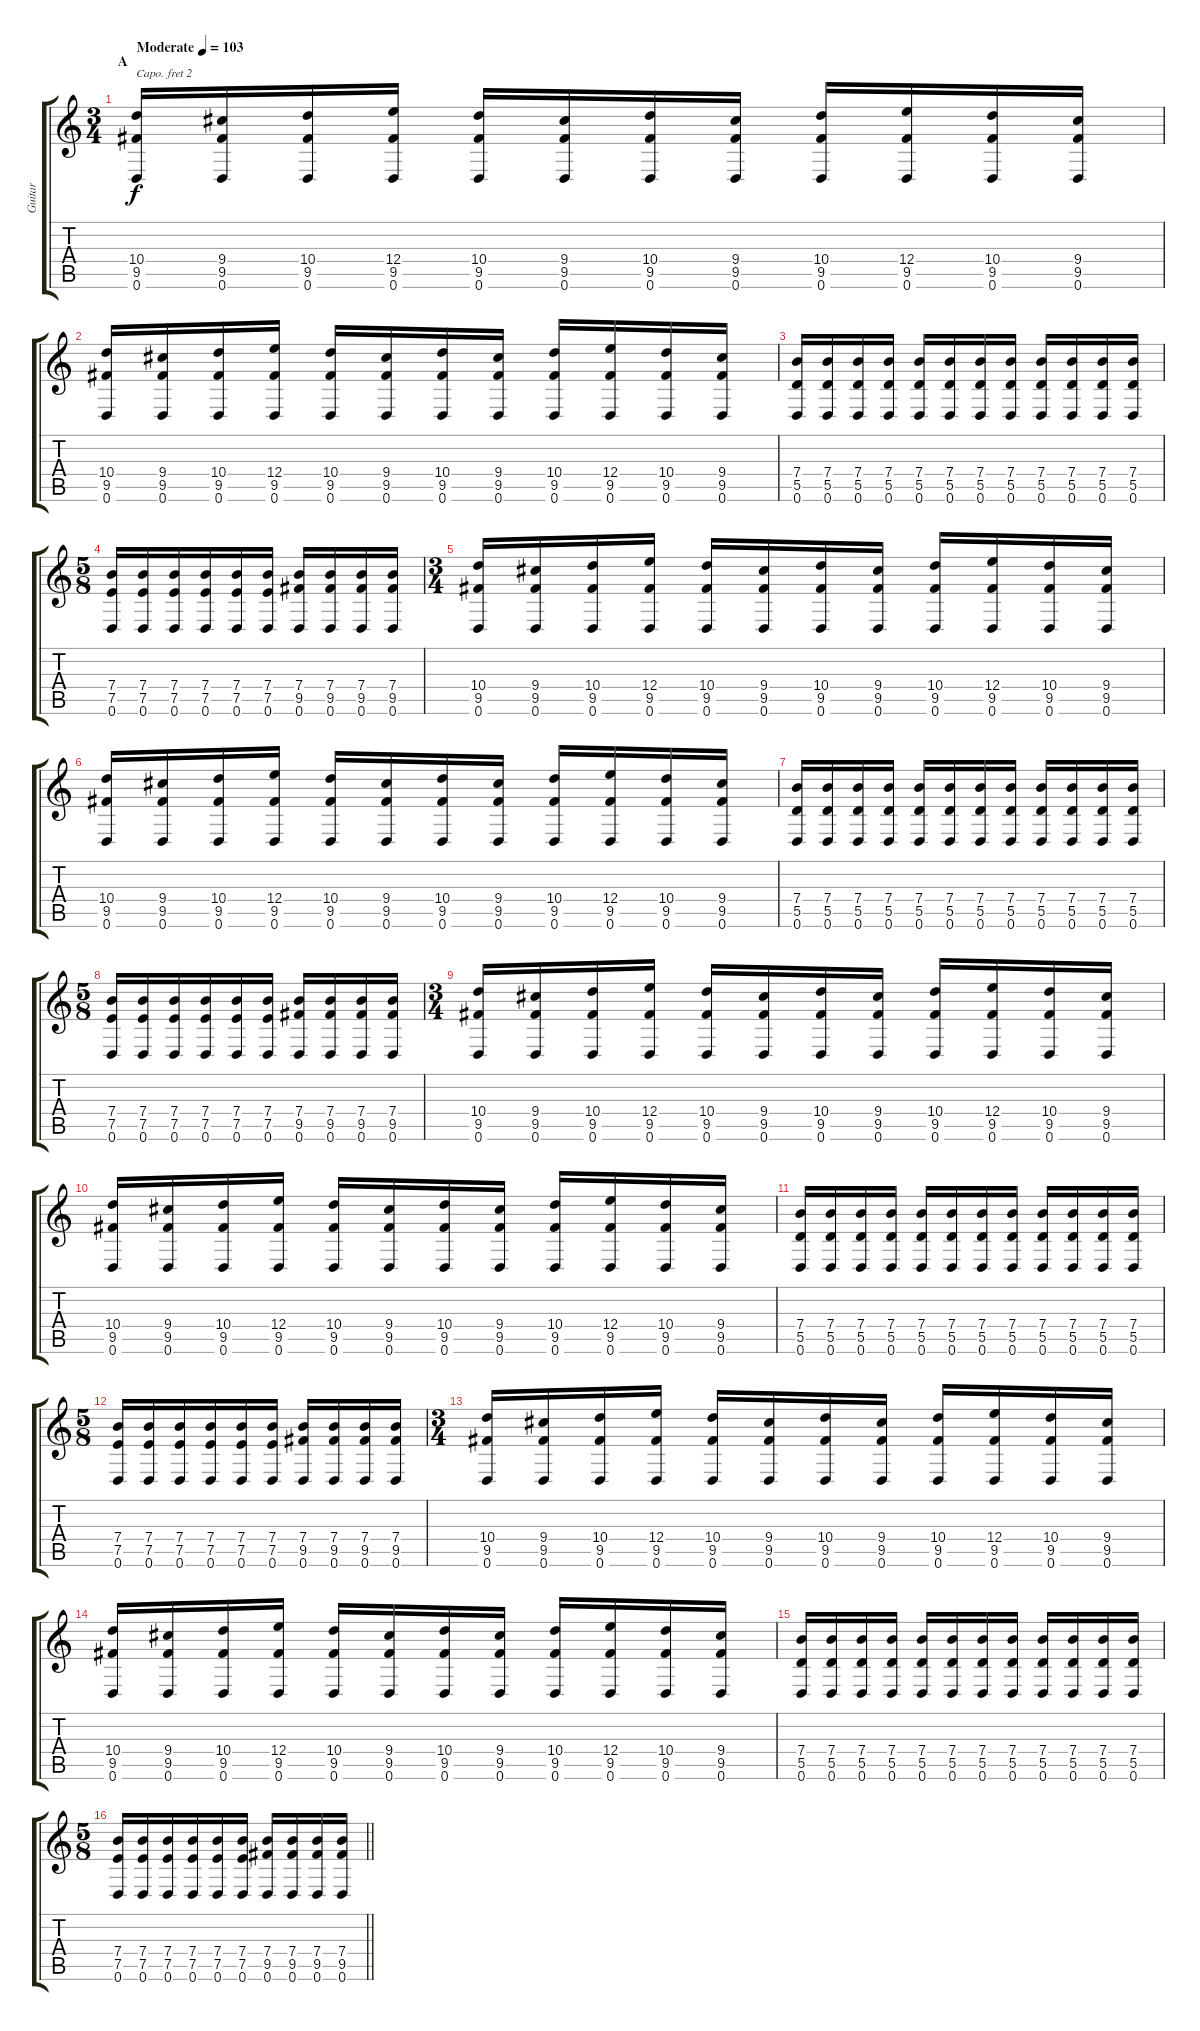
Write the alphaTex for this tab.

\track ("Guitar" "Guitar") {instrument distortionguitar}
\staff {score tabs}
\capo 2
\tuning (G4 E4 A3 D3 G2 C2) {hide}
\ts (3 4)
\section ("" "A")
\tempo (103 "Moderate")
\clef g2
\ks c
(10.4 9.5 0.6).16{dy f instrument distortionguitar} (9.4 9.5 0.6).16 (10.4 9.5 0.6).16 (12.4 9.5 0.6).16 (10.4 9.5 0.6).16 (9.4 9.5 0.6).16 (10.4 9.5 0.6).16 (9.4 9.5 0.6).16 (10.4 9.5 0.6).16 (12.4 9.5 0.6).16 (10.4 9.5 0.6).16 (9.4 9.5 0.6).16 |
(10.4 9.5 0.6).16 (9.4 9.5 0.6).16 (10.4 9.5 0.6).16 (12.4 9.5 0.6).16 (10.4 9.5 0.6).16 (9.4 9.5 0.6).16 (10.4 9.5 0.6).16 (9.4 9.5 0.6).16 (10.4 9.5 0.6).16 (12.4 9.5 0.6).16 (10.4 9.5 0.6).16 (9.4 9.5 0.6).16 |
(7.4 5.5 0.6).16 (7.4 5.5 0.6).16 (7.4 5.5 0.6).16 (7.4 5.5 0.6).16 (7.4 5.5 0.6).16 (7.4 5.5 0.6).16 (7.4 5.5 0.6).16 (7.4 5.5 0.6).16 (7.4 5.5 0.6).16 (7.4 5.5 0.6).16 (7.4 5.5 0.6).16 (7.4 5.5 0.6).16 |
\ts (5 8)
(7.4 7.5 0.6).16 (7.4 7.5 0.6).16 (7.4 7.5 0.6).16 (7.4 7.5 0.6).16 (7.4 7.5 0.6).16 (7.4 7.5 0.6).16 (7.4 9.5 0.6).16 (7.4 9.5 0.6).16 (7.4 9.5 0.6).16 (7.4 9.5 0.6).16 |
\ts (3 4)
(10.4 9.5 0.6).16 (9.4 9.5 0.6).16 (10.4 9.5 0.6).16 (12.4 9.5 0.6).16 (10.4 9.5 0.6).16 (9.4 9.5 0.6).16 (10.4 9.5 0.6).16 (9.4 9.5 0.6).16 (10.4 9.5 0.6).16 (12.4 9.5 0.6).16 (10.4 9.5 0.6).16 (9.4 9.5 0.6).16 |
(10.4 9.5 0.6).16 (9.4 9.5 0.6).16 (10.4 9.5 0.6).16 (12.4 9.5 0.6).16 (10.4 9.5 0.6).16 (9.4 9.5 0.6).16 (10.4 9.5 0.6).16 (9.4 9.5 0.6).16 (10.4 9.5 0.6).16 (12.4 9.5 0.6).16 (10.4 9.5 0.6).16 (9.4 9.5 0.6).16 |
(7.4 5.5 0.6).16 (7.4 5.5 0.6).16 (7.4 5.5 0.6).16 (7.4 5.5 0.6).16 (7.4 5.5 0.6).16 (7.4 5.5 0.6).16 (7.4 5.5 0.6).16 (7.4 5.5 0.6).16 (7.4 5.5 0.6).16 (7.4 5.5 0.6).16 (7.4 5.5 0.6).16 (7.4 5.5 0.6).16 |
\ts (5 8)
(7.4 7.5 0.6).16 (7.4 7.5 0.6).16 (7.4 7.5 0.6).16 (7.4 7.5 0.6).16 (7.4 7.5 0.6).16 (7.4 7.5 0.6).16 (7.4 9.5 0.6).16 (7.4 9.5 0.6).16 (7.4 9.5 0.6).16 (7.4 9.5 0.6).16 |
\ts (3 4)
(10.4 9.5 0.6).16 (9.4 9.5 0.6).16 (10.4 9.5 0.6).16 (12.4 9.5 0.6).16 (10.4 9.5 0.6).16 (9.4 9.5 0.6).16 (10.4 9.5 0.6).16 (9.4 9.5 0.6).16 (10.4 9.5 0.6).16 (12.4 9.5 0.6).16 (10.4 9.5 0.6).16 (9.4 9.5 0.6).16 |
(10.4 9.5 0.6).16 (9.4 9.5 0.6).16 (10.4 9.5 0.6).16 (12.4 9.5 0.6).16 (10.4 9.5 0.6).16 (9.4 9.5 0.6).16 (10.4 9.5 0.6).16 (9.4 9.5 0.6).16 (10.4 9.5 0.6).16 (12.4 9.5 0.6).16 (10.4 9.5 0.6).16 (9.4 9.5 0.6).16 |
(7.4 5.5 0.6).16 (7.4 5.5 0.6).16 (7.4 5.5 0.6).16 (7.4 5.5 0.6).16 (7.4 5.5 0.6).16 (7.4 5.5 0.6).16 (7.4 5.5 0.6).16 (7.4 5.5 0.6).16 (7.4 5.5 0.6).16 (7.4 5.5 0.6).16 (7.4 5.5 0.6).16 (7.4 5.5 0.6).16 |
\ts (5 8)
(7.4 7.5 0.6).16 (7.4 7.5 0.6).16 (7.4 7.5 0.6).16 (7.4 7.5 0.6).16 (7.4 7.5 0.6).16 (7.4 7.5 0.6).16 (7.4 9.5 0.6).16 (7.4 9.5 0.6).16 (7.4 9.5 0.6).16 (7.4 9.5 0.6).16 |
\ts (3 4)
(10.4 9.5 0.6).16 (9.4 9.5 0.6).16 (10.4 9.5 0.6).16 (12.4 9.5 0.6).16 (10.4 9.5 0.6).16 (9.4 9.5 0.6).16 (10.4 9.5 0.6).16 (9.4 9.5 0.6).16 (10.4 9.5 0.6).16 (12.4 9.5 0.6).16 (10.4 9.5 0.6).16 (9.4 9.5 0.6).16 |
(10.4 9.5 0.6).16 (9.4 9.5 0.6).16 (10.4 9.5 0.6).16 (12.4 9.5 0.6).16 (10.4 9.5 0.6).16 (9.4 9.5 0.6).16 (10.4 9.5 0.6).16 (9.4 9.5 0.6).16 (10.4 9.5 0.6).16 (12.4 9.5 0.6).16 (10.4 9.5 0.6).16 (9.4 9.5 0.6).16 |
(7.4 5.5 0.6).16 (7.4 5.5 0.6).16 (7.4 5.5 0.6).16 (7.4 5.5 0.6).16 (7.4 5.5 0.6).16 (7.4 5.5 0.6).16 (7.4 5.5 0.6).16 (7.4 5.5 0.6).16 (7.4 5.5 0.6).16 (7.4 5.5 0.6).16 (7.4 5.5 0.6).16 (7.4 5.5 0.6).16 |
\ts (5 8)
\barLineRight lightlight
(7.4 7.5 0.6).16 (7.4 7.5 0.6).16 (7.4 7.5 0.6).16 (7.4 7.5 0.6).16 (7.4 7.5 0.6).16 (7.4 7.5 0.6).16 (7.4 9.5 0.6).16 (7.4 9.5 0.6).16 (7.4 9.5 0.6).16 (7.4 9.5 0.6).16
